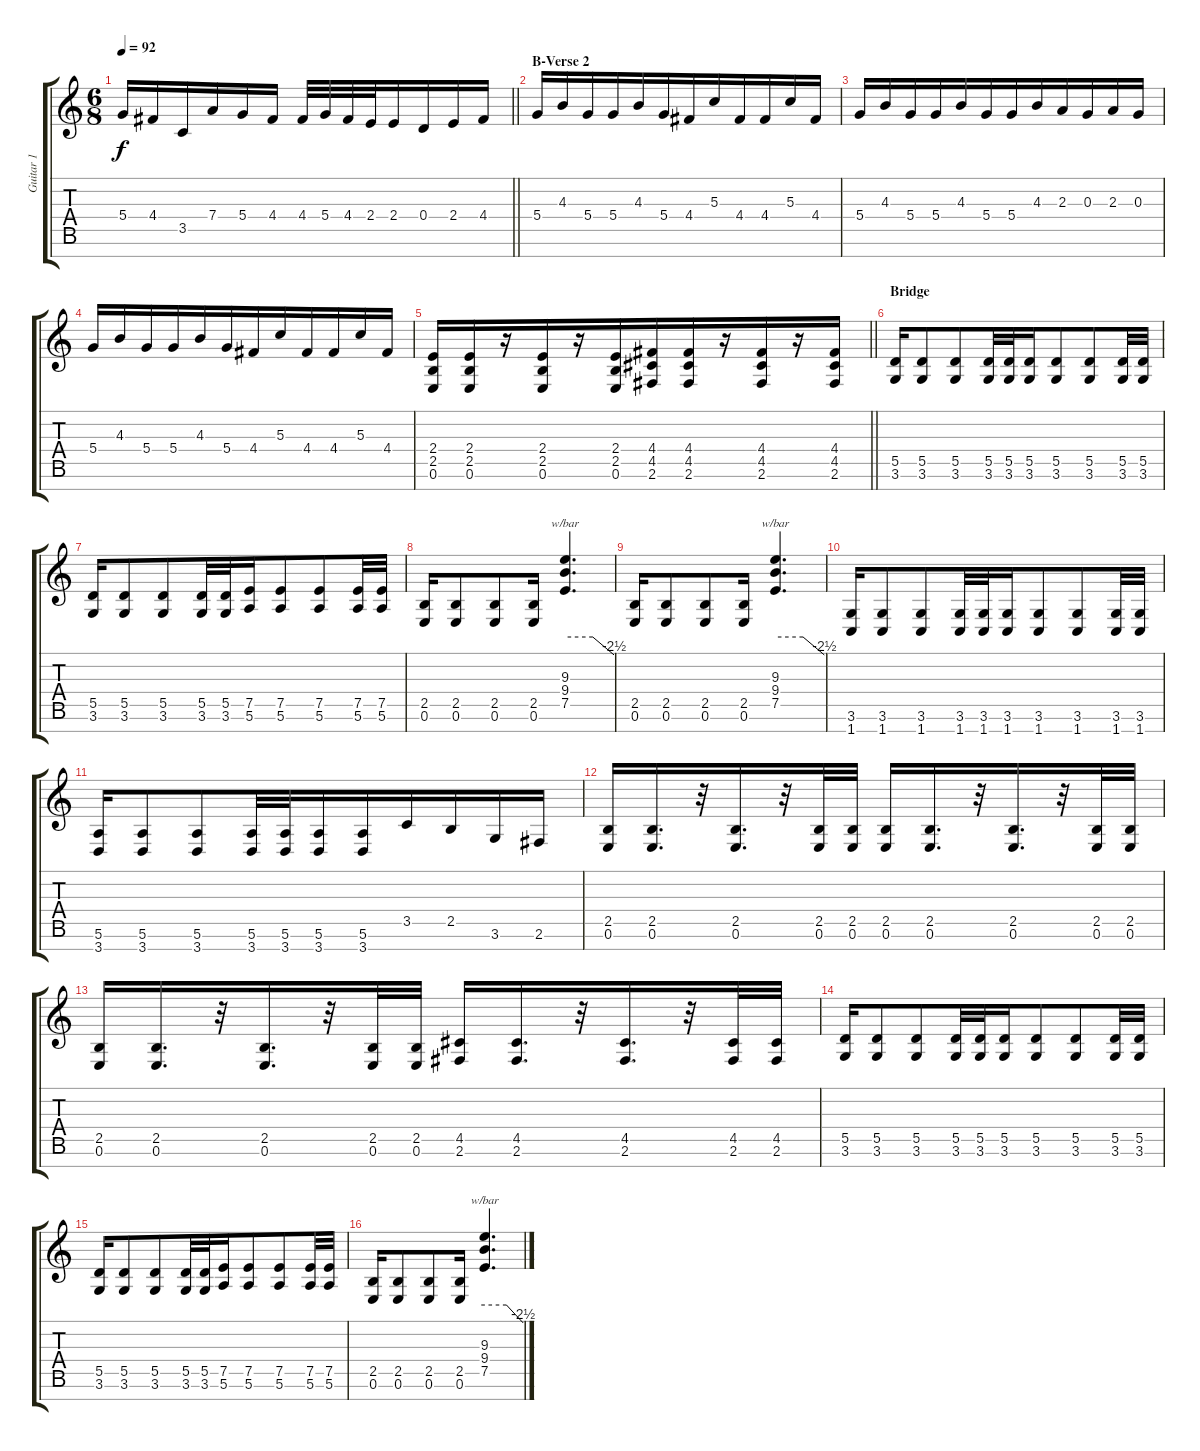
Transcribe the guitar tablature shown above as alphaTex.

\track ("Guitar 1" "Guitar 1") {instrument distortionguitar}
\staff {score tabs}
\tuning (E4 B3 G3 D3 A2 E2 B1) {hide}
\ts (6 8)
\tempo 92
\clef g2
\barLineRight lightlight
\ks c
5.4.16{dy f} 4.4.16 3.5.16 7.4.16 5.4.16{beam merge} 4.4.16 4.4.32 5.4.32 4.4.32 2.4.32 2.4.16 0.4.16 2.4.16{beam merge} 4.4.16 |
\section ("" "B-Verse 2")
5.4.16{beam merge} 4.3.16{beam merge} 5.4.16 5.4.16{beam merge} 4.3.16{beam merge} 5.4.16{beam merge} 4.4.16 5.3.16 4.4.16 4.4.16 5.3.16{beam merge} 4.4.16 |
5.4.16 4.3.16 5.4.16{beam merge} 5.4.16 4.3.16 5.4.16{beam merge} 5.4.16 4.3.16{beam merge} 2.3.16 0.3.16{beam merge} 2.3.16 0.3.16 |
5.4.16{beam merge} 4.3.16{beam merge} 5.4.16 5.4.16{beam merge} 4.3.16{beam merge} 5.4.16{beam merge} 4.4.16 5.3.16 4.4.16 4.4.16 5.3.16{beam merge} 4.4.16 |
\barLineRight lightlight
(2.4 2.5 0.6).16{beam merge} (2.4 2.5 0.6).16 r.16{beam merge} (2.4 2.5 0.6).16 r.16{beam merge} (2.4 2.5 0.6).16{beam merge} (4.4 4.5 2.6).16{beam merge} (4.4 4.5 2.6).16{beam merge} r.16 (4.4 4.5 2.6).16{beam merge} r.16 (4.4 4.5 2.6).16 |
\section ("" "Bridge")
(5.5 3.6).16 (5.5 3.6).8{beam merge} (5.5 3.6).8 (5.5 3.6).32 (5.5 3.6).32{beam merge} (5.5 3.6).16 (5.5 3.6).8 (5.5 3.6).8{beam merge} (5.5 3.6).32 (5.5 3.6).32 |
(5.5 3.6).16 (5.5 3.6).8{beam merge} (5.5 3.6).8 (5.5 3.6).32 (5.5 3.6).32{beam merge} (7.5 5.6).16 (7.5 5.6).8 (7.5 5.6).8{beam merge} (7.5 5.6).32 (7.5 5.6).32 |
(2.5 0.6).16 (2.5 0.6).8{beam merge} (2.5 0.6).8 (2.5 0.6).16 (9.3 9.4 7.5).4{d tbe (custom default 0 0 34 0 60 -10)} |
(2.5 0.6).16 (2.5 0.6).8{beam merge} (2.5 0.6).8 (2.5 0.6).16 (9.3 9.4 7.5).4{d tbe (custom default 0 0 34 0 60 -10)} |
(3.6 1.7).16 (3.6 1.7).8{beam merge} (3.6 1.7).8 (3.6 1.7).32 (3.6 1.7).32{beam merge} (3.6 1.7).16 (3.6 1.7).8 (3.6 1.7).8{beam merge} (3.6 1.7).32 (3.6 1.7).32 |
(5.6 3.7).16 (5.6 3.7).8{beam merge} (5.6 3.7).8 (5.6 3.7).32 (5.6 3.7).32{beam merge} (5.6 3.7).16 (5.6 3.7).16{beam merge} 3.5.16 2.5.16 3.6.16{beam merge} 2.6.16 |
(2.5 0.6).16{beam merge} (2.5 0.6).16{d} r.32{beam merge} (2.5 0.6).16{d} r.32 (2.5 0.6).32 (2.5 0.6).32 (2.5 0.6).16{beam merge} (2.5 0.6).16{d} r.32{beam merge} (2.5 0.6).16{d} r.32 (2.5 0.6).32 (2.5 0.6).32 |
(2.5 0.6).16{beam merge} (2.5 0.6).16{d} r.32{beam merge} (2.5 0.6).16{d} r.32 (2.5 0.6).32 (2.5 0.6).32 (4.5 2.6).16{beam merge} (4.5 2.6).16{d} r.32{beam merge} (4.5 2.6).16{d} r.32 (4.5 2.6).32 (4.5 2.6).32 |
(5.5 3.6).16 (5.5 3.6).8{beam merge} (5.5 3.6).8 (5.5 3.6).32 (5.5 3.6).32{beam merge} (5.5 3.6).16 (5.5 3.6).8 (5.5 3.6).8{beam merge} (5.5 3.6).32 (5.5 3.6).32 |
(5.5 3.6).16 (5.5 3.6).8{beam merge} (5.5 3.6).8 (5.5 3.6).32 (5.5 3.6).32{beam merge} (7.5 5.6).16 (7.5 5.6).8 (7.5 5.6).8{beam merge} (7.5 5.6).32 (7.5 5.6).32 |
(2.5 0.6).16 (2.5 0.6).8{beam merge} (2.5 0.6).8 (2.5 0.6).16 (9.3 9.4 7.5).4{d tbe (custom default 0 0 34 0 60 -10)}
